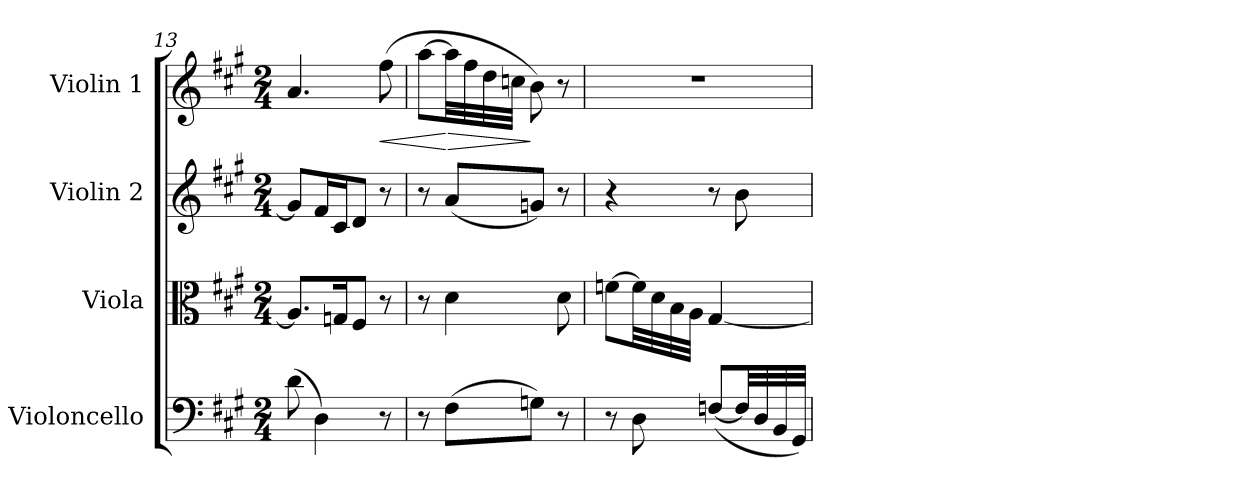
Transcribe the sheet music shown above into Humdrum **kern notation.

**kern	**kern	**kern	**kern	**dynam
*part4	*part3	*part2	*part1	*part1
*staff4	*staff3	*staff2	*staff1	*staff1
*I"Violoncello	*I"Viola	*I"Violin 2	*I"Violin 1	*
*I'Vc	*I'Vla	*I'Vln	*I'Vln	*
*clefF4	*clefC3	*clefG2	*clefG2	*
*k[f#c#g#]	*k[f#c#g#]	*k[f#c#g#]	*k[f#c#g#]	*
*M2/4	*M2/4	*M2/4	*M2/4	*
=13	=13	=13	=13	=13
(8d\	8.A/L]	8g/L]	4.a/	.
4D\)	.	16f#/L	.	.
.	16Gn/K	16c#/J	.	.
.	8F#/J	8d/J	.	.
!	!	!	!	!LO:HP:b
8r	8r	8r	(8ff#\	<
!!LO:LB:g=z
=14	=14	=14	=14	=14
8r	8r	8r	[8aa\L	.
!	!	!	!	!LO:HP:n=1:b
(8F#\L	4d\	(8a/L	32aa\LL]	[ >
.	.	.	32ff#\	.
.	.	.	32dd\	.
.	.	.	32ccn\JJJ	.
8Gn\J)	.	8gn/J)	8b\)	]
8r	8d\	8r	8r	.
!!LO:LB:g=z
=15	=15	=15	=15	=15
8r	[8fn\L	4r	2r	.
8D\	32f\LL]	.	.	.
.	32d\	.	.	.
.	32B\	.	.	.
.	32A\JJJ	.	.	.
([8Fn/L	[4G#/	8r	.	.
32F/LL]	.	8b\	.	.
32D/	.	.	.	.
32BB/	.	.	.	.
32GG#/JJJ)	.	.	.	.
=	=	=	=	=
*-	*-	*-	*-	*-
